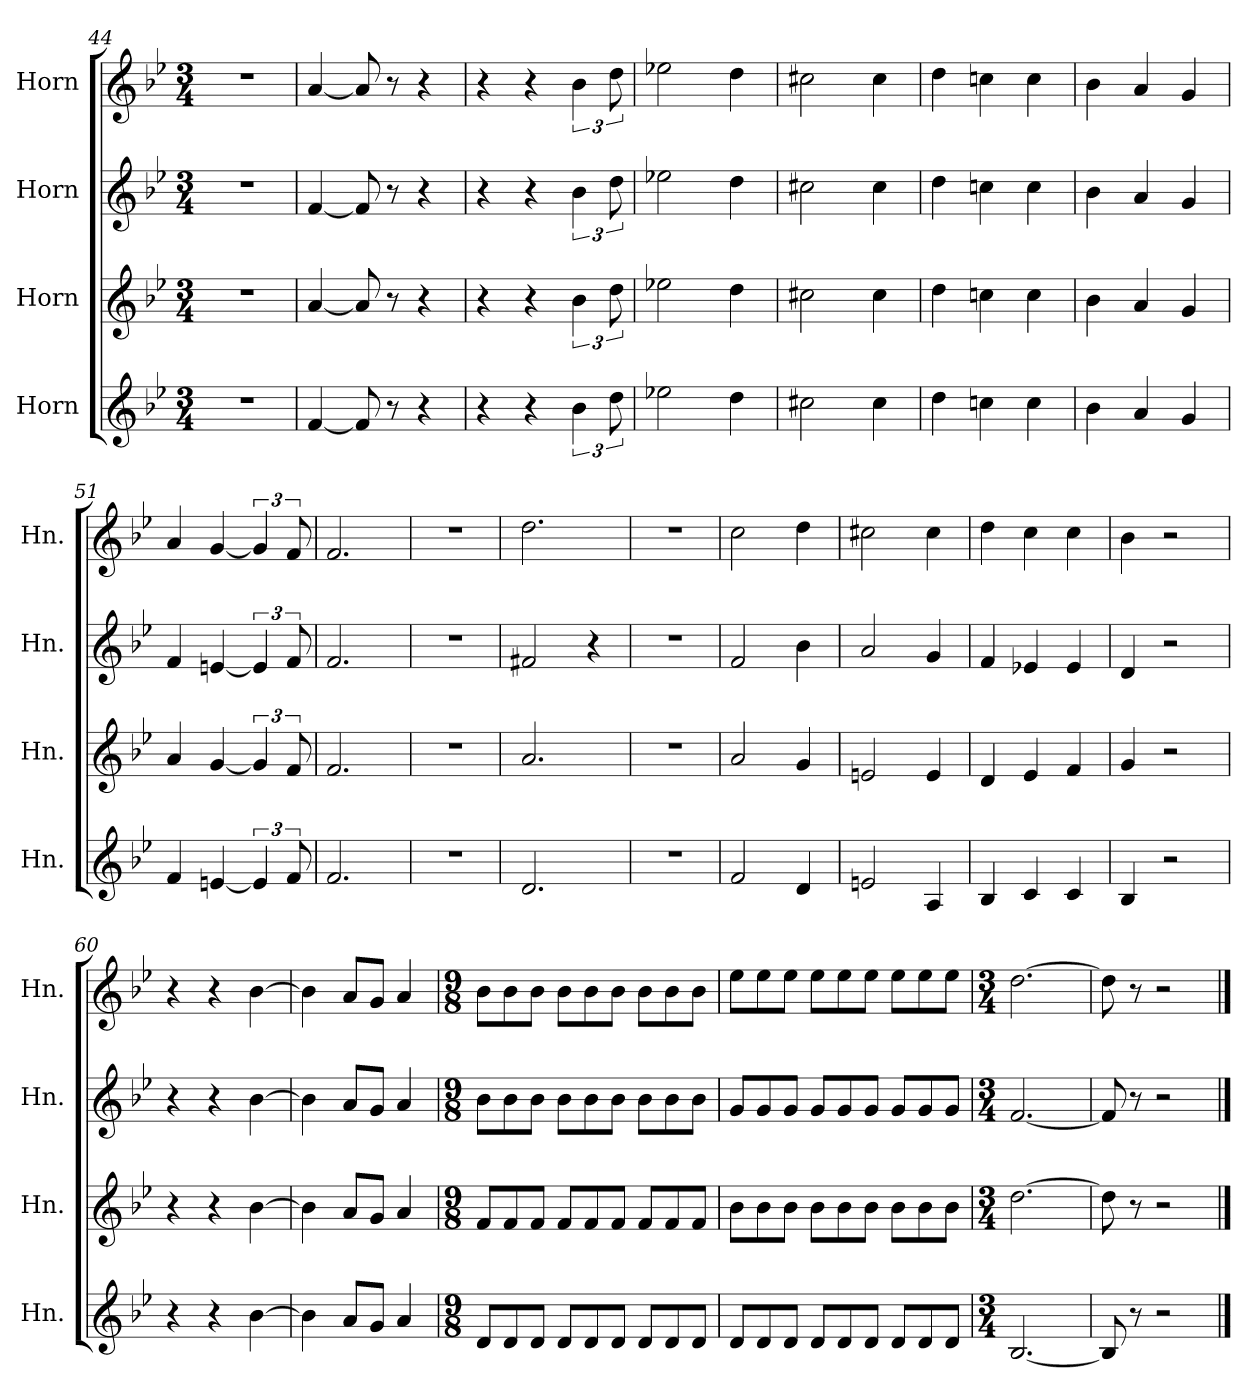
**kern	**kern	**kern	**kern
*part4	*part3	*part2	*part1
*staff4	*staff3	*staff2	*staff1
*I"Horn	*I"Horn	*I"Horn	*I"Horn
*I'Hn.	*I'Hn.	*I'Hn.	*I'Hn.
*clefG2	*clefG2	*clefG2	*clefG2
*ITrd4c7	*ITrd4c7	*ITrd4c7	*ITrd4c7
*k[b-e-a-]	*k[b-e-a-]	*k[b-e-a-]	*k[b-e-a-]
*M3/4	*M3/4	*M3/4	*M3/4
=44	=44	=44	=44
2.r	2.r	2.r	2.r
=45	=45	=45	=45
[4B-/	[4d/	[4B-/	[4d/
8B-/]	8d/]	8B-/]	8d/]
8r	8r	8r	8r
4r	4r	4r	4r
=46	=46	=46	=46
4r	4r	4r	4r
4r	4r	4r	4r
6e-\	6e-\	6e-\	6e-\
12g\	12g\	12g\	12g\
!!LO:LB:g=z
=47	=47	=47	=47
2a-X\	2a-X\	2a-X\	2a-X\
4g\	4g\	4g\	4g\
=48	=48	=48	=48
2f#X\	2f#X\	2f#X\	2f#X\
4f#\	4f#\	4f#\	4f#\
=49	=49	=49	=49
4g\	4g\	4g\	4g\
4fn\	4fn\	4fn\	4fn\
4f\	4f\	4f\	4f\
=50	=50	=50	=50
4e-\	4e-\	4e-\	4e-\
4d/	4d/	4d/	4d/
4c/	4c/	4c/	4c/
=51	=51	=51	=51
4B-/	4d/	4B-/	4d/
[4An/	[4c/	[4An/	[4c/
6A/]	6c/]	6A/]	6c/]
12B-/	12B-/	12B-/	12B-/
=52	=52	=52	=52
2.B-/	2.B-/	2.B-/	2.B-/
=53	=53	=53	=53
2.r	2.r	2.r	2.r
=54	=54	=54	=54
2.G/	2.d/	2Bn/	2.g\
.	.	4r	.
=55	=55	=55	=55
2.r	2.r	2.r	2.r
=56	=56	=56	=56
2B-/	2d/	2B-/	2f\
4G/	4c/	4e-\	4g\
=57	=57	=57	=57
2An/	2An/	2d/	2f#X\
4D/	4A/	4c/	4f#\
=58	=58	=58	=58
4E-/	4G/	4B-/	4g\
4F/	4A-/	4A-X/	4f\
4F/	4B-/	4A-/	4f\
=59	=59	=59	=59
4E-/	4c/	4G/	4e-\
2r	2r	2r	2r
!!LO:PB:g=z
=60	=60	=60	=60
4r	4r	4r	4r
4r	4r	4r	4r
[4e-\	[4e-\	[4e-\	[4e-\
=61	=61	=61	=61
4e-\]	4e-\]	4e-\]	4e-\]
8d/L	8d/L	8d/L	8d/L
8c/J	8c/J	8c/J	8c/J
4d/	4d/	4d/	4d/
=62	=62	=62	=62
*M9/8	*M9/8	*M9/8	*M9/8
8G/L	8B-/L	8e-\L	8e-\L
8G/	8B-/	8e-\	8e-\
8G/J	8B-/J	8e-\J	8e-\J
8G/L	8B-/L	8e-\L	8e-\L
8G/	8B-/	8e-\	8e-\
8G/J	8B-/J	8e-\J	8e-\J
8G/L	8B-/L	8e-\L	8e-\L
8G/	8B-/	8e-\	8e-\
8G/J	8B-/J	8e-\J	8e-\J
=63	=63	=63	=63
8G/L	8e-\L	8c/L	8a-\L
8G/	8e-\	8c/	8a-\
8G/J	8e-\J	8c/J	8a-\J
8G/L	8e-\L	8c/L	8a-\L
8G/	8e-\	8c/	8a-\
8G/J	8e-\J	8c/J	8a-\J
8G/L	8e-\L	8c/L	8a-\L
8G/	8e-\	8c/	8a-\
8G/J	8e-\J	8c/J	8a-\J
=64	=64	=64	=64
*M3/4	*M3/4	*M3/4	*M3/4
[2.E-/	[2.g\	[2.B-/	[2.g\
=65	=65	=65	=65
8E-/]	8g\]	8B-/]	8g\]
8r	8r	8r	8r
2r	2r	2r	2r
==	==	==	==
*-	*-	*-	*-
